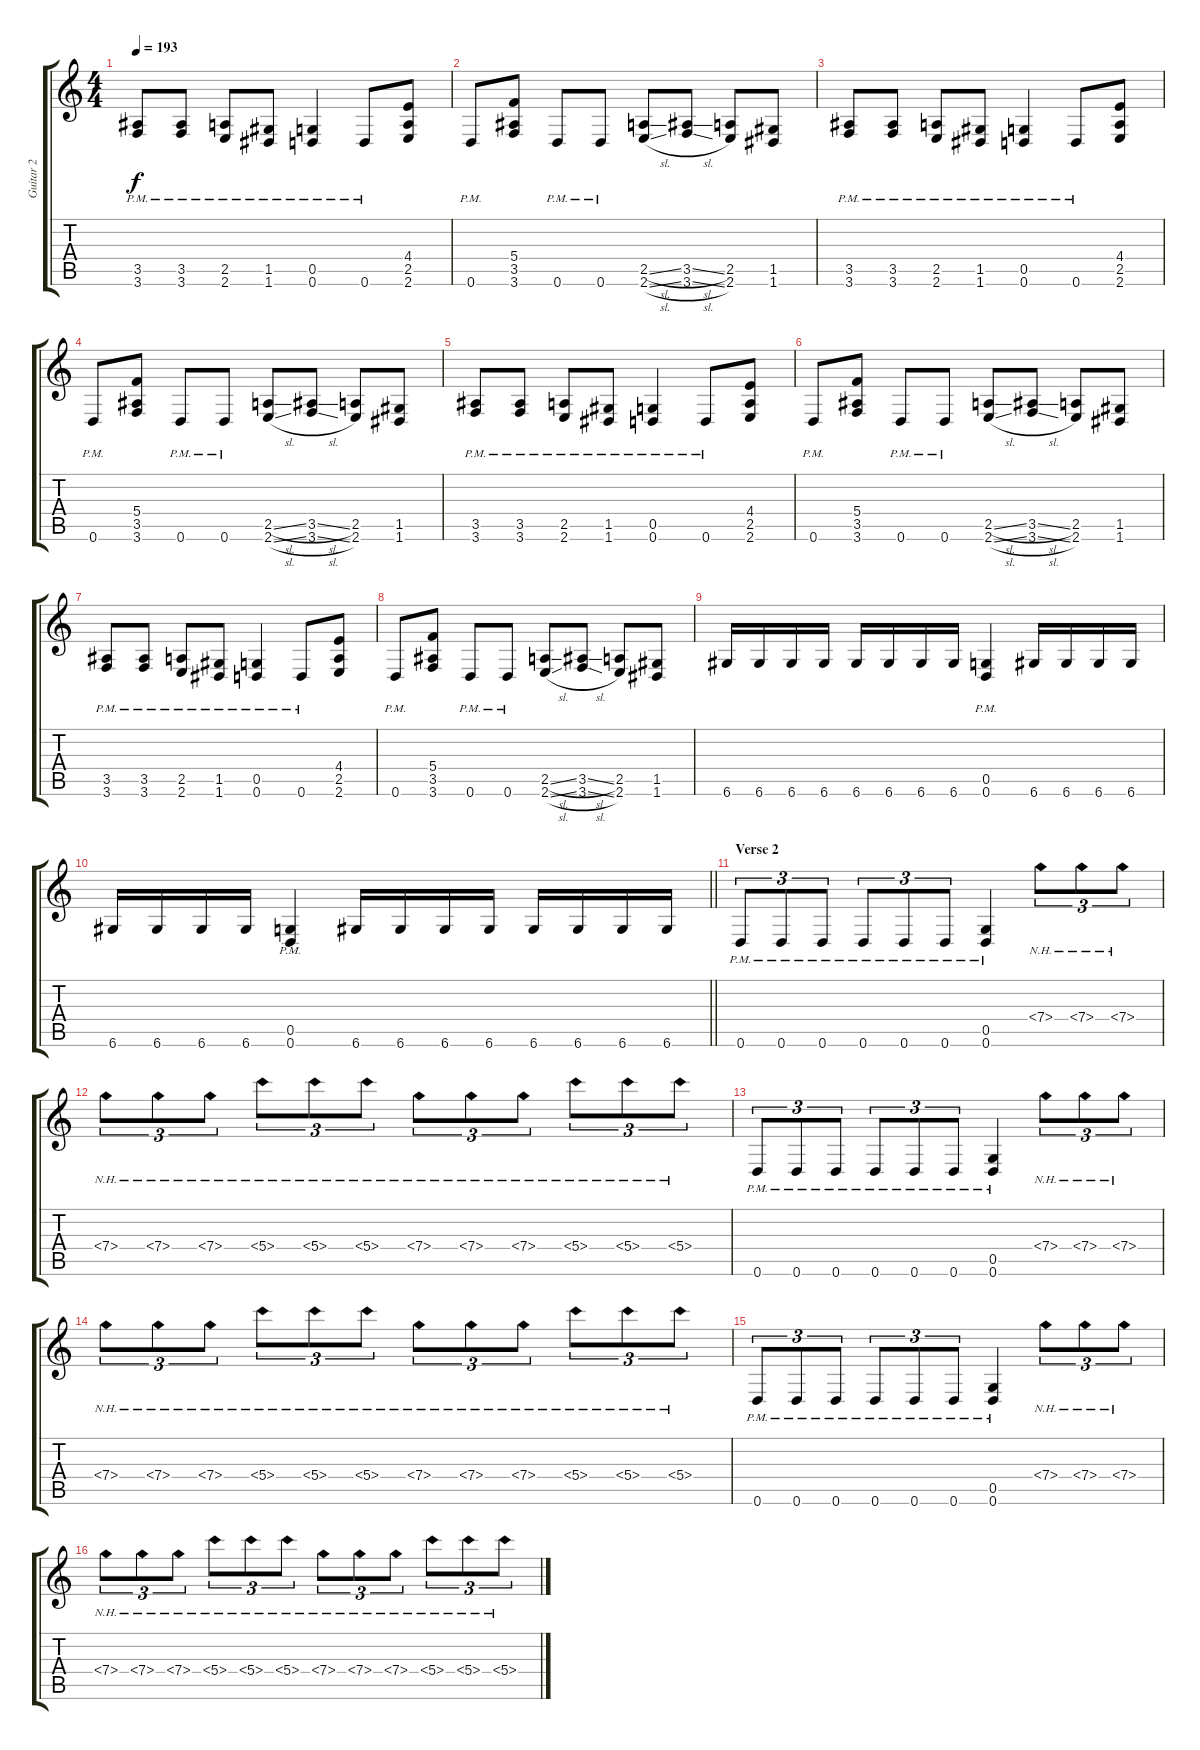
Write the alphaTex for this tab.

\track ("Guitar 2" "Guitar 2") {instrument distortionguitar}
\staff {score tabs}
\tuning (D4 A3 F3 C3 G2 D2) {hide}
\ts (4 4)
\tempo 193
\clef g2
\ks c
(3.5{pm} 3.6{pm}).8{dy f} (3.5{pm} 3.6{pm}).8 (2.5{pm} 2.6{pm}).8 (1.5{pm} 1.6{pm}).8 (0.5{pm} 0.6{pm}).4 0.6{pm}.8 (4.4 2.5 2.6).8 |
0.6{pm}.8 (5.4 3.5 3.6).8 0.6{pm}.8 0.6{pm}.8 (2.5{sl} 2.6{sl}).8 (3.5{sl} 3.6{sl}).8 (2.5 2.6).8 (1.5 1.6).8 |
(3.5{pm} 3.6{pm}).8 (3.5{pm} 3.6{pm}).8 (2.5{pm} 2.6{pm}).8 (1.5{pm} 1.6{pm}).8 (0.5{pm} 0.6{pm}).4 0.6{pm}.8 (4.4 2.5 2.6).8 |
0.6{pm}.8 (5.4 3.5 3.6).8 0.6{pm}.8 0.6{pm}.8 (2.5{sl} 2.6{sl}).8 (3.5{sl} 3.6{sl}).8 (2.5 2.6).8 (1.5 1.6).8 |
(3.5{pm} 3.6{pm}).8 (3.5{pm} 3.6{pm}).8 (2.5{pm} 2.6{pm}).8 (1.5{pm} 1.6{pm}).8 (0.5{pm} 0.6{pm}).4 0.6{pm}.8 (4.4 2.5 2.6).8 |
0.6{pm}.8 (5.4 3.5 3.6).8 0.6{pm}.8 0.6{pm}.8 (2.5{sl} 2.6{sl}).8 (3.5{sl} 3.6{sl}).8 (2.5 2.6).8 (1.5 1.6).8 |
(3.5{pm} 3.6{pm}).8 (3.5{pm} 3.6{pm}).8 (2.5{pm} 2.6{pm}).8 (1.5{pm} 1.6{pm}).8 (0.5{pm} 0.6{pm}).4 0.6{pm}.8 (4.4 2.5 2.6).8 |
0.6{pm}.8 (5.4 3.5 3.6).8 0.6{pm}.8 0.6{pm}.8 (2.5{sl} 2.6{sl}).8 (3.5{sl} 3.6{sl}).8 (2.5 2.6).8 (1.5 1.6).8 |
6.6.16 6.6.16 6.6.16 6.6.16 6.6.16 6.6.16 6.6.16 6.6.16 (0.5{pm} 0.6{pm}).4 6.6.16 6.6.16 6.6.16 6.6.16 |
\barLineRight lightlight
6.6.16 6.6.16 6.6.16 6.6.16 (0.5{pm} 0.6{pm}).4 6.6.16 6.6.16 6.6.16 6.6.16 6.6.16 6.6.16 6.6.16 6.6.16 |
\section ("" "Verse 2")
0.6{pm}.8{tu (3 2)} 0.6{pm}.8{tu (3 2)} 0.6{pm}.8{tu (3 2)} 0.6{pm}.8{tu (3 2)} 0.6{pm}.8{tu (3 2)} 0.6{pm}.8{tu (3 2)} (0.5{pm} 0.6{pm}).4 7.4{nh}.8{tu (3 2)} 7.4{nh}.8{tu (3 2)} 7.4{nh}.8{tu (3 2)} |
7.4{nh}.8{tu (3 2)} 7.4{nh}.8{tu (3 2)} 7.4{nh}.8{tu (3 2)} 5.4{nh}.8{tu (3 2)} 5.4{nh}.8{tu (3 2)} 5.4{nh}.8{tu (3 2)} 7.4{nh}.8{tu (3 2)} 7.4{nh}.8{tu (3 2)} 7.4{nh}.8{tu (3 2)} 5.4{nh}.8{tu (3 2)} 5.4{nh}.8{tu (3 2)} 5.4{nh}.8{tu (3 2)} |
0.6{pm}.8{tu (3 2)} 0.6{pm}.8{tu (3 2)} 0.6{pm}.8{tu (3 2)} 0.6{pm}.8{tu (3 2)} 0.6{pm}.8{tu (3 2)} 0.6{pm}.8{tu (3 2)} (0.5{pm} 0.6{pm}).4 7.4{nh}.8{tu (3 2)} 7.4{nh}.8{tu (3 2)} 7.4{nh}.8{tu (3 2)} |
7.4{nh}.8{tu (3 2)} 7.4{nh}.8{tu (3 2)} 7.4{nh}.8{tu (3 2)} 5.4{nh}.8{tu (3 2)} 5.4{nh}.8{tu (3 2)} 5.4{nh}.8{tu (3 2)} 7.4{nh}.8{tu (3 2)} 7.4{nh}.8{tu (3 2)} 7.4{nh}.8{tu (3 2)} 5.4{nh}.8{tu (3 2)} 5.4{nh}.8{tu (3 2)} 5.4{nh}.8{tu (3 2)} |
0.6{pm}.8{tu (3 2)} 0.6{pm}.8{tu (3 2)} 0.6{pm}.8{tu (3 2)} 0.6{pm}.8{tu (3 2)} 0.6{pm}.8{tu (3 2)} 0.6{pm}.8{tu (3 2)} (0.5{pm} 0.6{pm}).4 7.4{nh}.8{tu (3 2)} 7.4{nh}.8{tu (3 2)} 7.4{nh}.8{tu (3 2)} |
7.4{nh}.8{tu (3 2)} 7.4{nh}.8{tu (3 2)} 7.4{nh}.8{tu (3 2)} 5.4{nh}.8{tu (3 2)} 5.4{nh}.8{tu (3 2)} 5.4{nh}.8{tu (3 2)} 7.4{nh}.8{tu (3 2)} 7.4{nh}.8{tu (3 2)} 7.4{nh}.8{tu (3 2)} 5.4{nh}.8{tu (3 2)} 5.4{nh}.8{tu (3 2)} 5.4{nh}.8{tu (3 2)}
